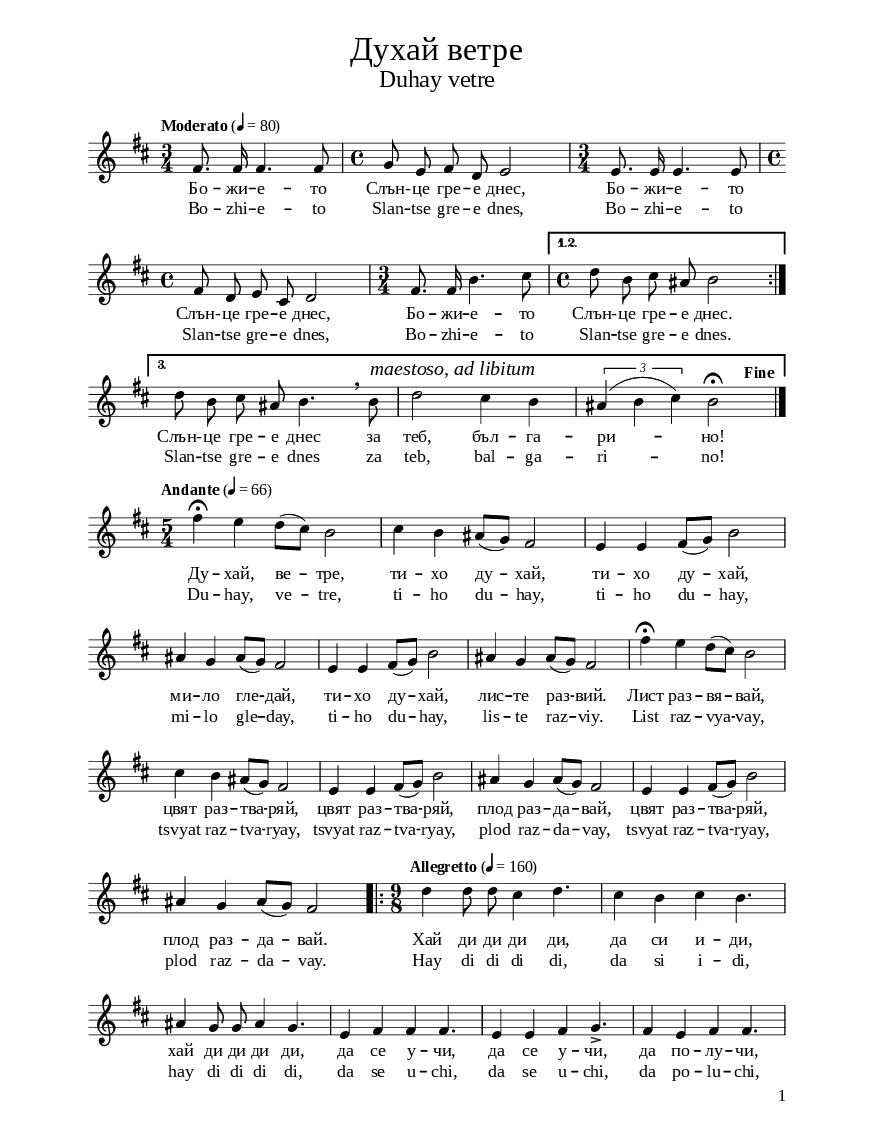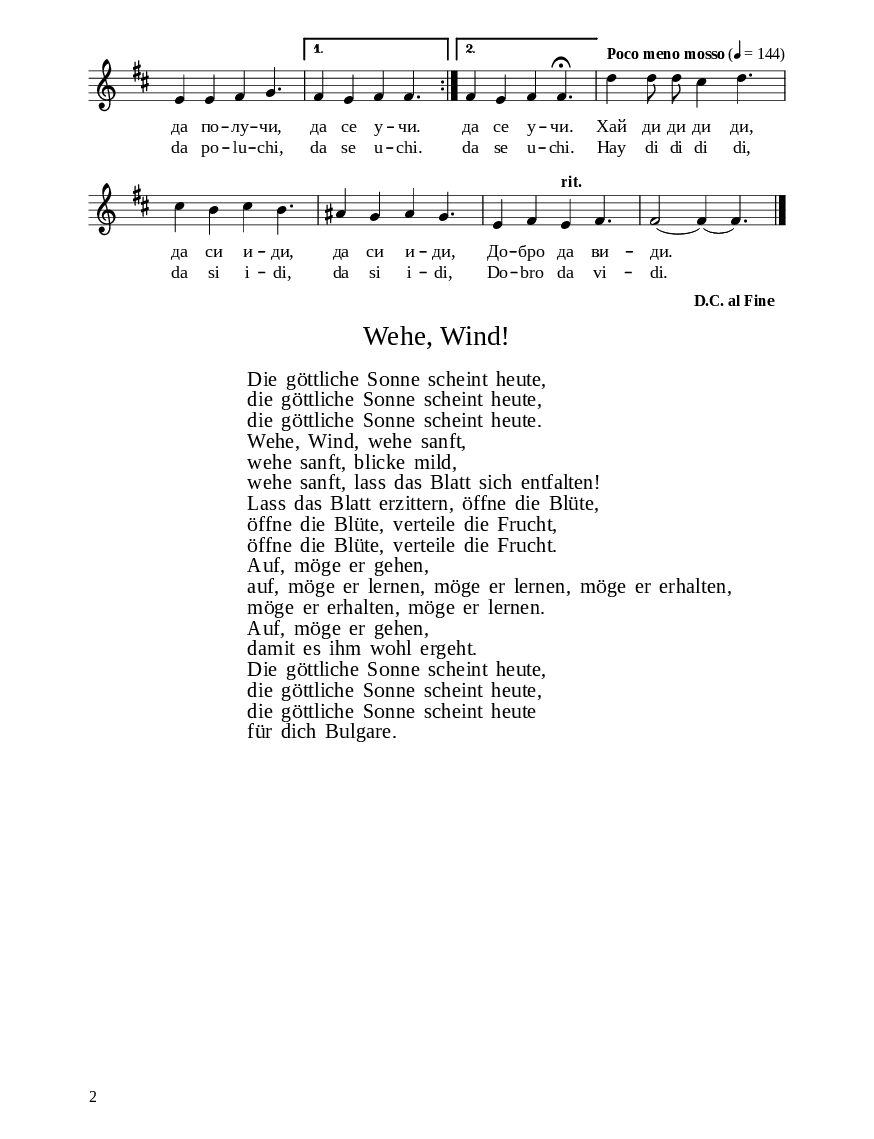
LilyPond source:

\version "2.24.0"

\include "include/globals.ily"

\bookpart {
  \label #'ref039
  \tocItem \markup " "
  \include "include/bookpart-paper.ily"
  \score {
    \include "include/score-layout.ily"

    \new Voice \relative c' {
      \clef treble
      \key d \major
      \time 3/4
      \tempoFunc "Moderato" 4 "80"
      \autoBeamOff

      \repeat volta 3 {
        fis8.  fis16  fis4.  fis8 | % 2
        \time 4/4  | % 2
        g8  e8  fis8  d8  e2
        | % 3
        \time 3/4  | % 3
        e8.  e16  e4.  e8 \break | % 4
        \time 4/4  | % 4
        fis8  d8  e8  cis8
        d2 | % 5
        \time 3/4  | % 5
        fis8.  fis16  b4.  cis8
        \time 4/4 |
      }
      \alternative {
        {
          d8  b8  cis8 ais8  b2 | \break
        }
        {
          d8   b8 cis8  ais8  b4. \breathe b8 |
          \mark\markup\italic {"                      maestoso, ad libitum"} 
          d2 cis4 b4 | 
          
          
          \tweak direction #up \times 2/3 {
            \once \override Slur.positions = #'(1 . 1)
            \once \override Slur.height-limit = #5.91
            ais4 (  b4  cis4 )
          } 
          \once \override Score.MetronomeMark.outside-staff-priority = #599
          \once \override Score.MetronomeMark.X-extent=#'(-3.5 . 0)
          \tempo "Fine" b2 ^\fermata
        }
      } \break  \bar "|."

      \once \override Staff.TimeSignature.break-visibility = ##(#f #t #t)
      \time 5/4 \tempoFunc "Andante" 4 "66" fis'4 ^\fermata
      e4  d8 [ ( cis8 ) ] b2 | 
      cis4  b4  ais8 ( [  g8 ) ]  fis2 |
      e4  e4 fis8 ( [  g8 ) ] b2 | \break
      ais4 g4  ais8 ( [  g8 ) ]  fis2 |
      e4 e4  fis8 ( [  g8 ) ]  b2 |
      ais4  g4  ais8 ( [  g8 ) ]  fis2 |
      fis'4 ^\fermata  e4  d8 ( [
      cis8 ) ]  b2 | \break  
      cis4 b4  ais8 ( [  g8 ) ]  fis2 |
      e4 e4  fis8 ( [  g8 ) ] b2 |
      ais4  g4  ais8 ( [  g8 ) ]  fis2 |
      e4  e4  fis8 ( [  g8 ) ] b2 | \break 
      ais4  g4  ais8 ( [  g8 ) ]  fis2 |
      \repeat volta 2 {
        \time 9/8 \tempoFunc "     Allegretto" 4 "160"  d'4
        d8  d8  cis4 d4. |
        cis4  b4  cis4 b4. | \break  
        ais4  g8  g8 ais4  g4. |
        e4 fis4 fis4  fis4. | 
        e4  e4  fis4 g4. -> |
        fis4  e4  fis4 fis4. \break  
        e4  e4  fis4  g4.
      }

      \alternative {
        {
          fis4  e4  fis4  fis4.
        }
        {
          fis4  e4  fis4  fis4.^\fermata
        }
      }

      \tempoFunc "Poco meno mosso" 4 "144" d'4 d8 d8 cis4 d4. | \break
      cis4  b4
      cis4  b4.  ais4  g4  ais4
      g4.  e4   fis4
      \tempo "rit." e4  fis4.
      fis2 ~  fis4 ~ fis4.\break  \bar "|."
    }
    
    \addlyrics {
      Бо -- жи -- е -- то "Слън-" -- це гре --
      е днес, Бо -- жи -- е -- то "Слън-" --
      це гре -- е днес, Бо -- жи -- е --
      то "Слън-"  -- це гре -- е днес. "Слън-" 
      -- це гре -- е днес за теб, бъл --
      га -- ри  --  но! Ду -- хай, ве
      -- тре, ти -- хо ду -- хай, ти
      -- хо ду -- хай, ми -- ло гле
      -- дай, ти -- хо ду -- хай,
      лис -- те раз -- вий. Лист раз
      -- вя -- вай, цвят раз -- тва
      -- ряй, цвят раз -- тва --
      ряй, плод раз -- да -- вай,
      цвят раз -- тва -- ряй, плод
      раз -- да -- вай. Хай ди ди ди
      ди, да си и -- ди, хай ди ди ди
      ди, да се у -- чи, да се у -- чи,
      да по -- лу -- чи, да по -- лу --
      чи, да се у -- чи. да се у -- чи.
      Хай ди ди ди ди, да си и -- ди,
      да си и -- ди, До -- бро да ви --
      ди.}
      \addlyrics {       Bo -- zhi -- e -- to Slan -- tse gre --
      e dnes, Bo -- zhi -- e -- to Slan --
      tse gre -- e dnes, Bo -- zhi -- e --
      to Slan -- tse gre -- e dnes. Slan
      -- tse gre -- e dnes za teb, bal --
      ga -- ri  --  no! Du -- hay, ve
      -- tre, ti -- ho du -- hay, ti
      -- ho du -- hay, mi -- lo gle
      -- day, ti -- ho du -- hay,
      lis -- te raz -- viy. List raz
      -- vya -- vay, tsvyat raz -- tva
      -- ryay, tsvyat raz -- tva --
      ryay, plod raz -- da -- vay,
      tsvyat raz -- tva -- ryay, plod
      raz -- da -- vay. Hay di di di
      di, da si i -- di, hay di di di
      di, da se u -- chi, da se u -- chi,
      da po -- lu -- chi, da po -- lu --
      chi, da se u -- chi. da se u -- chi.
      Hay di di di di, da si i -- di,
      da si i -- di, Do -- bro da vi --
      di.}

      \header {
        title = \titleFunc "Духай ветре" "Duhay vetre"
      }

      \midi{}

    } % score

    \markup \dc-one "D.C. al Fine"
    

    % include foreign translation(s) of the song
    \version "2.24.0"

\markup \fill-line { \fontsize #deTitleFontSize "Wehe, Wind!" }
\markup \null
\markup \null
\markup \fontsize #deCoupletFontSize {
  \hspace #14
  \override #`(baseline-skip . ,deCoupletBaselineSkip)

  \column {

    \line { " "Die göttliche Sonne scheint heute,  }

    \line { " "die göttliche Sonne scheint heute,  }

    \line { " "die göttliche Sonne scheint heute. }

    \line { " "Wehe, Wind, wehe sanft,  }

    \line { " "wehe sanft, blicke mild, }

    \line { " "wehe sanft, lass das Blatt sich entfalten! }

    \line { " "Lass das Blatt erzittern, öffne die Blüte,  }

    \line { " "öffne die Blüte, verteile die Frucht, }

    \line { " "öffne die Blüte, verteile die Frucht. }

    \line { " "Auf, möge er gehen, }

    \line { " " auf, möge er lernen, möge er lernen, möge er erhalten, }

    \line { " "möge er erhalten, möge er lernen. }

    \line { " "Auf, möge er gehen,  }

    \line { " "damit es ihm wohl ergeht. }

    \line { " "Die göttliche Sonne scheint heute,  }

    \line { " "die göttliche Sonne scheint heute,  }

    \line { " "die göttliche Sonne scheint heute }
     \line { " "für dich Bulgare. }

  }
}


  } % bookpart
